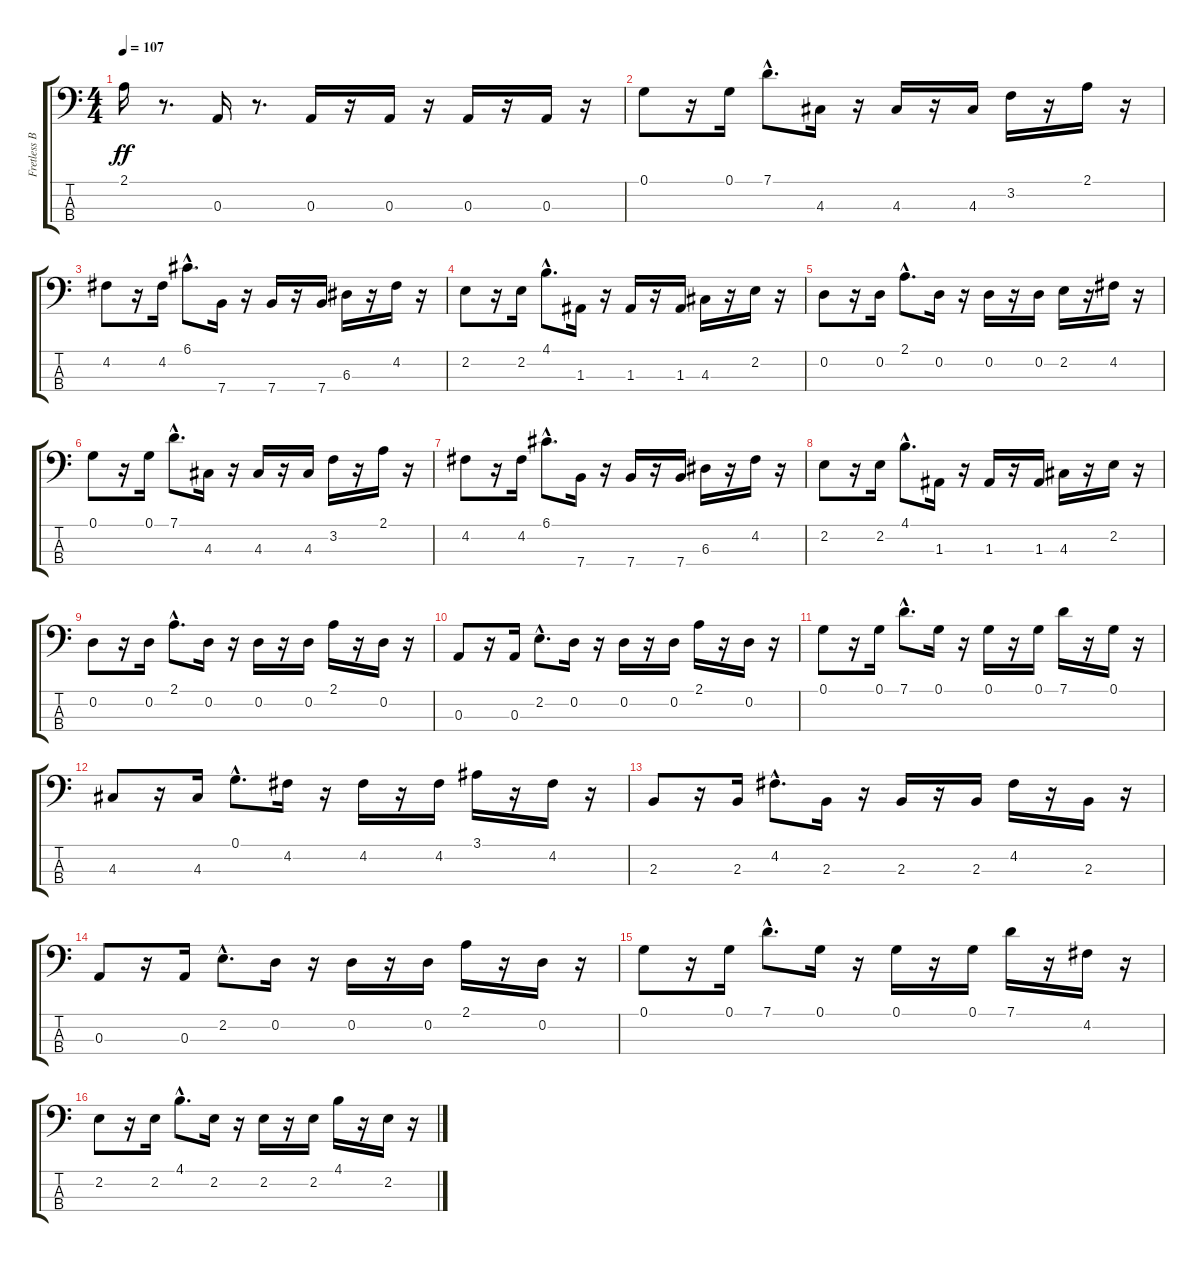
\track ("Fretless Bass" "Fretless B") {instrument fretlessbass}
\staff {score tabs}
\tuning (G2 D2 A1 E1) {hide}
\ts (4 4)
\tempo 107
\clef f4
\ks c
2.1.16{dy ff} r.8{d} 0.3.16 r.8{d} 0.3.16 r.16 0.3.16 r.16 0.3.16 r.16 0.3.16 r.16 |
0.1.8 r.16 0.1.16 7.1{hac}.8{d} 4.3.16 r.16 4.3.16 r.16 4.3.16 3.2.16 r.16 2.1.16 r.16 |
4.2.8 r.16 4.2.16 6.1{hac}.8{d} 7.4.16 r.16 7.4.16 r.16 7.4.16 6.3.16 r.16 4.2.16 r.16 |
2.2.8 r.16 2.2.16 4.1{hac}.8{d} 1.3.16 r.16 1.3.16 r.16 1.3.16 4.3.16 r.16 2.2.16 r.16 |
0.2.8 r.16 0.2.16 2.1{hac}.8{d} 0.2.16 r.16 0.2.16 r.16 0.2.16 2.2.16 r.16 4.2.16 r.16 |
0.1.8 r.16 0.1.16 7.1{hac}.8{d} 4.3.16 r.16 4.3.16 r.16 4.3.16 3.2.16 r.16 2.1.16 r.16 |
4.2.8 r.16 4.2.16 6.1{hac}.8{d} 7.4.16 r.16 7.4.16 r.16 7.4.16 6.3.16 r.16 4.2.16 r.16 |
2.2.8 r.16 2.2.16 4.1{hac}.8{d} 1.3.16 r.16 1.3.16 r.16 1.3.16 4.3.16 r.16 2.2.16 r.16 |
0.2.8 r.16 0.2.16 2.1{hac}.8{d} 0.2.16 r.16 0.2.16 r.16 0.2.16 2.1.16 r.16 0.2.16 r.16 |
0.3.8 r.16 0.3.16 2.2{hac}.8{d} 0.2.16 r.16 0.2.16 r.16 0.2.16 2.1.16 r.16 0.2.16 r.16 |
0.1.8 r.16 0.1.16 7.1{hac}.8{d} 0.1.16 r.16 0.1.16 r.16 0.1.16 7.1.16 r.16 0.1.16 r.16 |
4.3.8 r.16 4.3.16 0.1{hac}.8{d} 4.2.16 r.16 4.2.16 r.16 4.2.16 3.1.16 r.16 4.2.16 r.16 |
2.3.8 r.16 2.3.16 4.2{hac}.8{d} 2.3.16 r.16 2.3.16 r.16 2.3.16 4.2.16 r.16 2.3.16 r.16 |
0.3.8 r.16 0.3.16 2.2{hac}.8{d} 0.2.16 r.16 0.2.16 r.16 0.2.16 2.1.16 r.16 0.2.16 r.16 |
0.1.8 r.16 0.1.16 7.1{hac}.8{d} 0.1.16 r.16 0.1.16 r.16 0.1.16 7.1.16 r.16 4.2.16 r.16 |
2.2.8 r.16 2.2.16 4.1{hac}.8{d} 2.2.16 r.16 2.2.16 r.16 2.2.16 4.1.16 r.16 2.2.16 r.16
